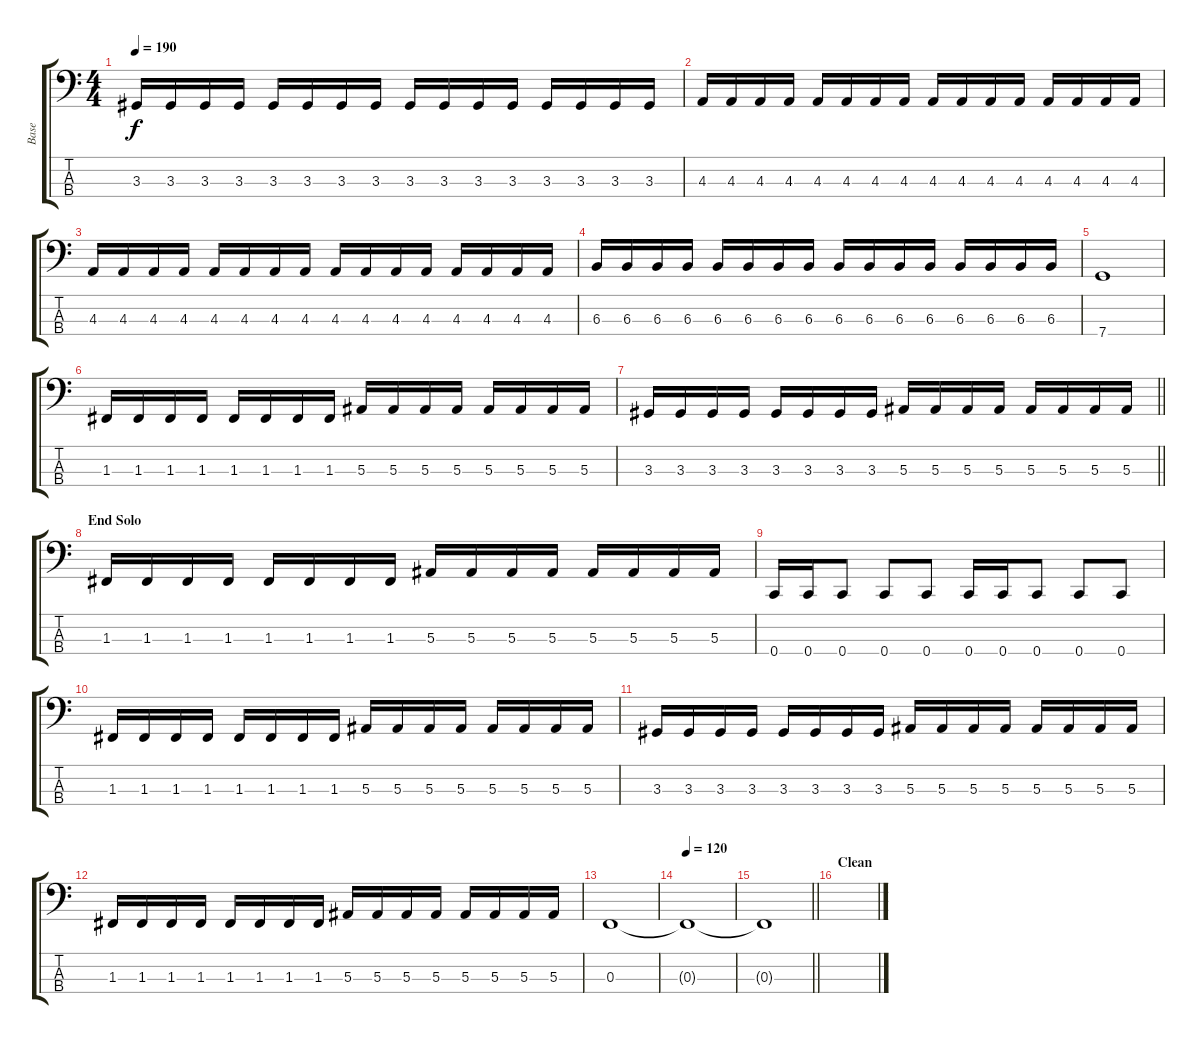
\track ("Base" "Base") {instrument electricbassfinger}
\staff {score tabs}
\tuning (Eb2 Bb1 F1 C1) {hide}
\ts (4 4)
\tempo 190
\clef f4
\ks c
3.3.16{dy f} 3.3.16 3.3.16 3.3.16 3.3.16 3.3.16 3.3.16 3.3.16 3.3.16 3.3.16 3.3.16 3.3.16 3.3.16 3.3.16 3.3.16 3.3.16 |
4.3.16 4.3.16 4.3.16 4.3.16 4.3.16 4.3.16 4.3.16 4.3.16 4.3.16 4.3.16 4.3.16 4.3.16 4.3.16 4.3.16 4.3.16 4.3.16 |
4.3.16 4.3.16 4.3.16 4.3.16 4.3.16 4.3.16 4.3.16 4.3.16 4.3.16 4.3.16 4.3.16 4.3.16 4.3.16 4.3.16 4.3.16 4.3.16 |
6.3.16 6.3.16 6.3.16 6.3.16 6.3.16 6.3.16 6.3.16 6.3.16 6.3.16 6.3.16 6.3.16 6.3.16 6.3.16 6.3.16 6.3.16 6.3.16 |
7.4.1 |
1.3.16 1.3.16 1.3.16 1.3.16 1.3.16 1.3.16 1.3.16 1.3.16 5.3.16 5.3.16 5.3.16 5.3.16 5.3.16 5.3.16 5.3.16 5.3.16 |
\barLineRight lightlight
3.3.16 3.3.16 3.3.16 3.3.16 3.3.16 3.3.16 3.3.16 3.3.16 5.3.16 5.3.16 5.3.16 5.3.16 5.3.16 5.3.16 5.3.16 5.3.16 |
\section ("" "End Solo")
1.3.16 1.3.16 1.3.16 1.3.16 1.3.16 1.3.16 1.3.16 1.3.16 5.3.16 5.3.16 5.3.16 5.3.16 5.3.16 5.3.16 5.3.16 5.3.16 |
0.4.16 0.4.16 0.4.8 0.4.8 0.4.8 0.4.16 0.4.16 0.4.8 0.4.8 0.4.8 |
1.3.16 1.3.16 1.3.16 1.3.16 1.3.16 1.3.16 1.3.16 1.3.16 5.3.16 5.3.16 5.3.16 5.3.16 5.3.16 5.3.16 5.3.16 5.3.16 |
3.3.16 3.3.16 3.3.16 3.3.16 3.3.16 3.3.16 3.3.16 3.3.16 5.3.16 5.3.16 5.3.16 5.3.16 5.3.16 5.3.16 5.3.16 5.3.16 |
1.3.16 1.3.16 1.3.16 1.3.16 1.3.16 1.3.16 1.3.16 1.3.16 5.3.16 5.3.16 5.3.16 5.3.16 5.3.16 5.3.16 5.3.16 5.3.16 |
0.3.1 |
\tempo 120
0.3{t}.1 |
\barLineRight lightlight
0.3{t}.1 |
\section ("" "Clean")
